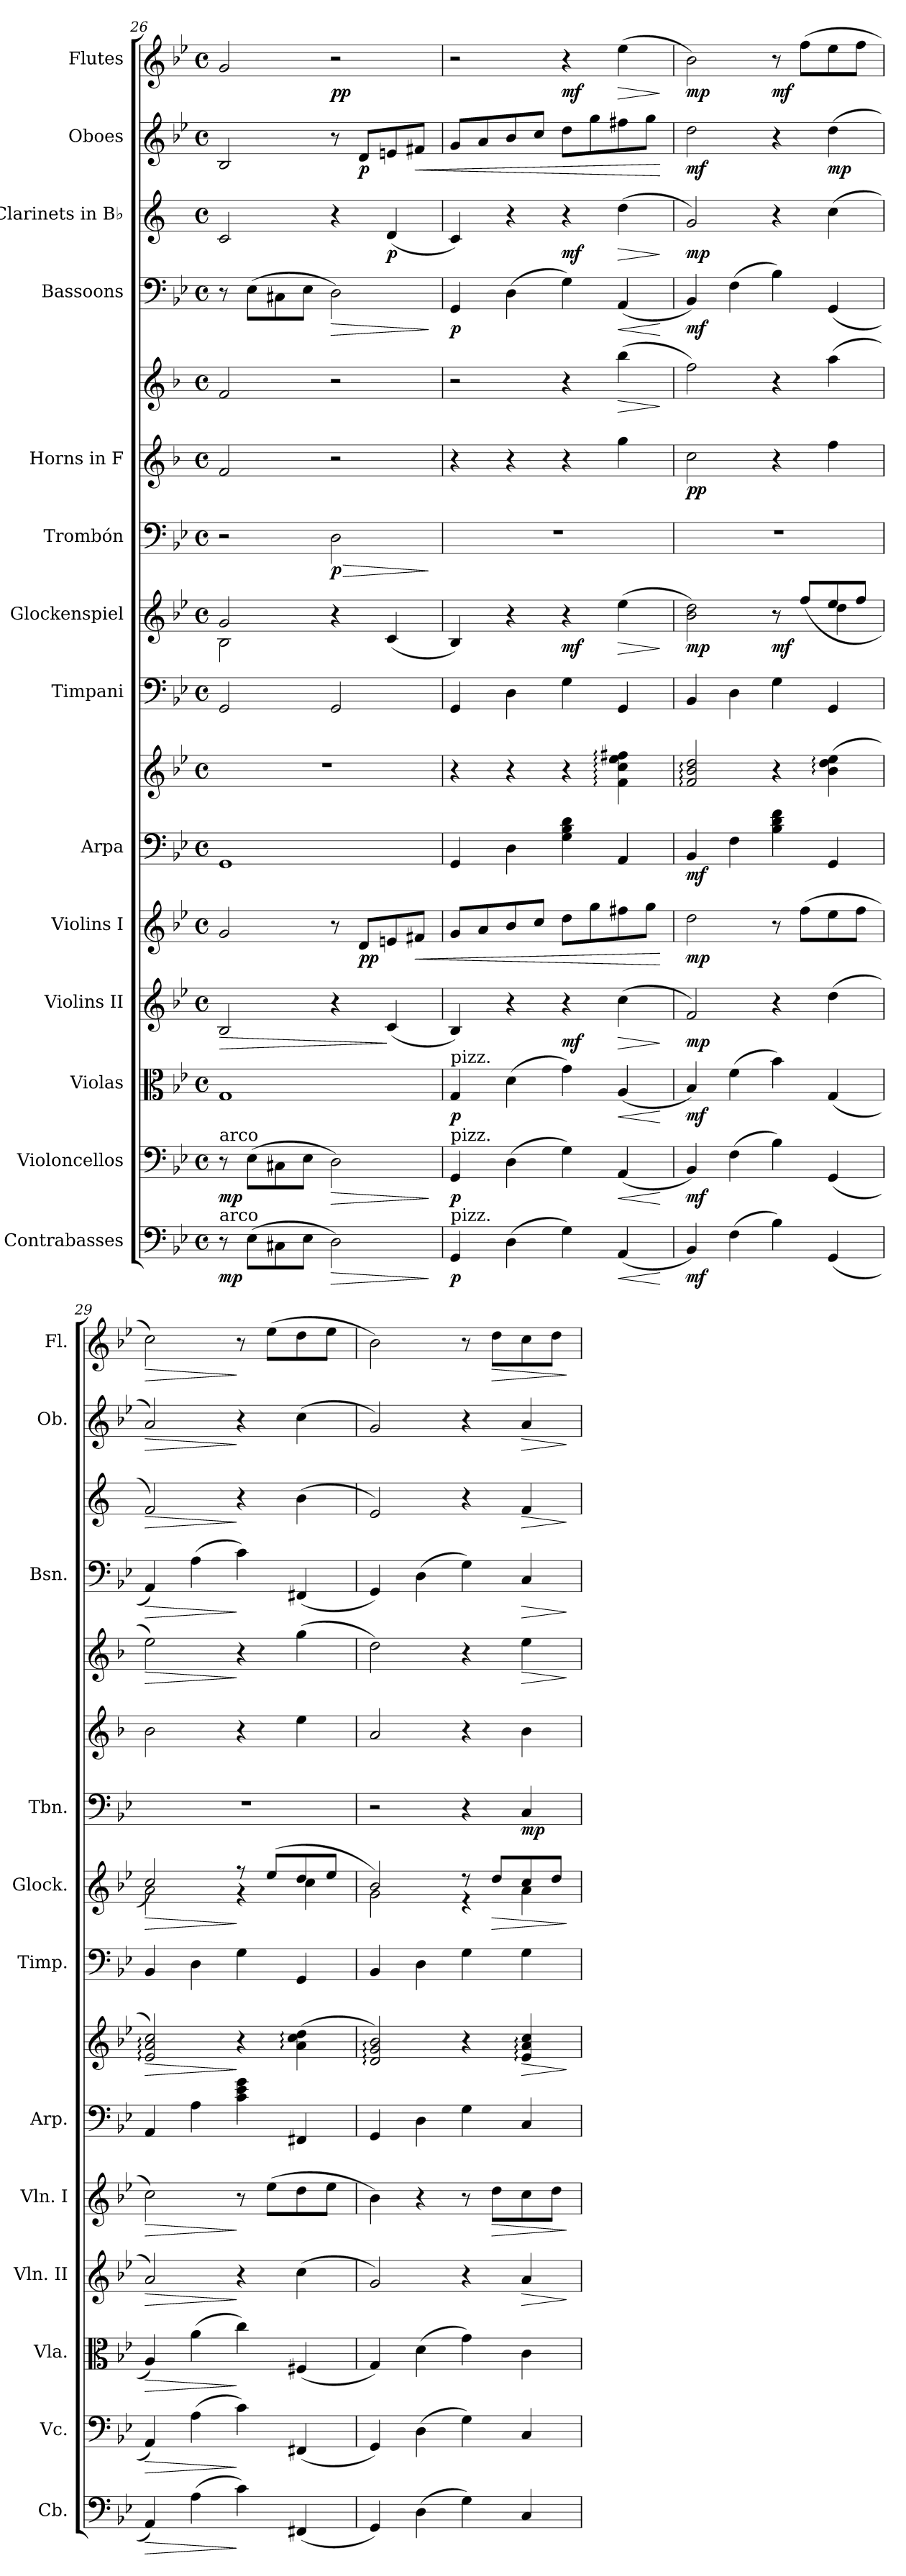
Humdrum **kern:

**kern	**dynam	**kern	**dynam	**kern	**dynam	**kern	**dynam	**kern	**dynam	**kern	**kern	**dynam	**kern	**kern	**dynam	**kern	**dynam	**kern	**kern	**dynam	**kern	**dynam	**kern	**dynam	**kern	**dynam	**kern	**dynam
*part14	*part14	*part13	*part13	*part12	*part12	*part11	*part11	*part10	*part10	*part9	*part9	*part9	*part8	*part7	*part7	*part6	*part6	*part5	*part5	*part5	*part4	*part4	*part3	*part3	*part2	*part2	*part1	*part1
*staff16	*staff16	*staff15	*staff15	*staff14	*staff14	*staff13	*staff13	*staff12	*staff12	*staff11	*staff10	*staff10/11	*staff9	*staff8	*staff8	*staff7	*staff7	*staff6	*staff5	*staff5/6	*staff4	*staff4	*staff3	*staff3	*staff2	*staff2	*staff1	*staff1
*I"Contrabasses	*	*I"Violoncellos	*	*I"Violas	*	*I"Violins II	*	*I"Violins I	*	*I"Arpa	*	*	*I"Timpani	*I"Glockenspiel	*	*I"Trombón	*	*I"Horns in F	*	*	*I"Bassoons	*	*I"Clarinets in B♭	*	*I"Oboes	*	*I"Flutes	*
*I'Cb.	*	*I'Vc.	*	*I'Vla.	*	*I'Vln. II	*	*I'Vln. I	*	*I'Arp.	*	*	*I'Timp.	*I'Glock.	*	*I'Tbn.	*	*	*	*	*I'Bsn.	*	*	*	*I'Ob.	*	*I'Fl.	*
*clefF4	*	*clefF4	*	*clefC3	*	*clefG2	*	*clefG2	*	*clefF4	*clefG2	*	*clefF4	*clefG2	*	*clefF4	*	*clefG2	*clefG2	*	*clefF4	*	*clefG2	*	*clefG2	*	*clefG2	*
*ITrd7c12	*	*	*	*	*	*	*	*	*	*	*	*	*	*ITrd-14c-24	*	*	*	*ITrd4c7	*ITrd4c7	*	*	*	*ITrd1c2	*	*	*	*	*
*k[b-e-]	*	*k[b-e-]	*	*k[b-e-]	*	*k[b-e-]	*	*k[b-e-]	*	*k[b-e-]	*k[b-e-]	*	*k[b-e-]	*k[b-e-]	*	*k[b-e-]	*	*k[b-e-]	*k[b-e-]	*	*k[b-e-]	*	*k[b-e-]	*	*k[b-e-]	*	*k[b-e-]	*
*M4/4	*	*M4/4	*	*M4/4	*	*M4/4	*	*M4/4	*	*M4/4	*M4/4	*	*M4/4	*M4/4	*	*M4/4	*	*M4/4	*M4/4	*	*M4/4	*	*M4/4	*	*M4/4	*	*M4/4	*
*met(c)	*	*met(c)	*	*met(c)	*	*met(c)	*	*met(c)	*	*met(c)	*met(c)	*	*met(c)	*met(c)	*	*met(c)	*	*met(c)	*met(c)	*	*met(c)	*	*met(c)	*	*met(c)	*	*met(c)	*
=26	=26	=26	=26	=26	=26	=26	=26	=26	=26	=26	=26	=26	=26	=26	=26	=26	=26	=26	=26	=26	=26	=26	=26	=26	=26	=26	=26	=26
!	!	!LO:TX:a:t=arco	!	!	!	!	!	!	!	!	!	!	!	!	!	!	!	!	!	!	!	!	!	!	!	!	!	!
!LO:TX:a:t=arco	!	!	!	!	!	!	!	!	!	!	!	!	!	!	!	!	!	!	!	!	!	!	!	!	!	!	!	!
!	!LO:DY:b	!	!LO:DY:b	!	!	!	!LO:HP:b	!	!	!	!	!	!	!	!	!	!	!	!	!	!	!	!	!	!	!	!	!
*	*	*	*	*	*	*	*	*	*	*	*	*	*	*^	*	*	*	*	*	*	*	*	*	*	*	*	*	*
8r	mp	8r	mp	1G	.	2B-/	>	2g/	.	1GG	1r	.	2GG/	2ggg/	2bb-\	.	2r	.	2B-/	2B-/	.	8r	.	2B-/	.	2B-/	.	2g/	.
(>8EE-\L	.	(>8E-\L	.	.	.	.	.	.	.	.	.	.	.	.	.	.	.	.	.	.	.	(>8E-\L	.	.	.	.	.	.	.
8CC#X\	.	8C#X\	.	.	.	.	.	.	.	.	.	.	.	.	.	.	.	.	.	.	.	8C#X\	.	.	.	.	.	.	.
8EE-\J	.	8E-\J	.	.	.	.	.	.	.	.	.	.	.	.	.	.	.	.	.	.	.	8E-\J	.	.	.	.	.	.	.
!	!LO:HP:b	!	!LO:HP:b	!	!	!	!	!	!	!	!	!	!	!	!	!	!	!LO:HP:b	!	!	!	!	!LO:HP:b	!	!	!	!	!	!
!	!	!	!	!	!	!	!	!	!	!	!	!	!	!	!	!	!	!LO:DY:n=1:b	!	!	!	!	!	!	!	!	!	!	!LO:DY:b
2DD\)	>	2D\)	>	.	.	4r	.	8r	.	.	.	.	2GG/	4r	2ryy	.	2D\	> p	2r	2r	.	2D\)	>	4r	.	8r	.	2r	pp
!	!	!	!	!	!	!	!	!	!LO:DY:b	!	!	!	!	!	!	!	!	!	!	!	!	!	!	!	!	!	!LO:DY:b	!	!
.	.	.	.	.	.	.	.	8d/L	pp	.	.	.	.	.	.	.	.	.	.	.	.	.	.	.	.	8d/L	p	.	.
!	!	!	!	!	!	!	!	!	!	!	!	!	!	!	!	!	!	!	!	!	!	!	!	!	!LO:DY:b	!	!	!	!
.	.	.	.	.	.	(<4c/	]	8en/	.	.	.	.	.	(<4ccc/	.	.	.	.	.	.	.	.	.	(<4c/	p	8en/	.	.	.
!	!	!	!	!	!	!	!	!	!LO:HP:b	!	!	!	!	!	!	!	!	!	!	!	!	!	!	!	!	!	!LO:HP:b	!	!
.	.	.	.	.	.	.	.	8f#X/J	<	.	.	.	.	.	.	.	.	.	.	.	.	.	.	.	.	8f#X/J	<	.	.
*	*	*	*	*	*	*	*	*	*	*	*	*	*	*v	*v	*	*	*	*	*	*	*	*	*	*	*	*	*	*
.	]	.	]	.	.	.	.	.	.	.	.	.	.	.	.	.	]	.	.	.	.	]	.	.	.	.	.	.
=27	=27	=27	=27	=27	=27	=27	=27	=27	=27	=27	=27	=27	=27	=27	=27	=27	=27	=27	=27	=27	=27	=27	=27	=27	=27	=27	=27	=27
!	!	!	!	!LO:TX:a:t=pizz.	!	!	!	!	!	!	!	!	!	!	!	!	!	!	!	!	!	!	!	!	!	!	!	!
!	!	!LO:TX:a:t=pizz.	!	!	!	!	!	!	!	!	!	!	!	!	!	!	!	!	!	!	!	!	!	!	!	!	!	!
!LO:TX:a:t=pizz.	!	!	!	!	!	!	!	!	!	!	!	!	!	!	!	!	!	!	!	!	!	!	!	!	!	!	!	!
!	!LO:DY:b	!	!LO:DY:b	!	!LO:DY:b	!	!	!	!	!	!	!	!	!	!	!	!	!	!	!	!	!LO:DY:b	!	!	!	!	!	!
4GGG/	p	4GG/	p	4G/	p	4B-/)	.	8g/L	.	4GG/	4r	.	4GG/	4bb-/)	.	1r	.	4r	2r	.	4GG/	p	4B-/)	.	8g/L	.	2r	.
.	.	.	.	.	.	.	.	8a/	.	.	.	.	.	.	.	.	.	.	.	.	.	.	.	.	8a/	.	.	.
(>4DD\	.	(>4D\	.	(>4d\	.	4r	.	8b-/	.	4D\	4r	.	4D\	4r	.	.	.	4r	.	]	(>4D\	.	4r	.	8b-/	.	.	.
.	.	.	.	.	.	.	.	8cc/J	.	.	.	.	.	.	.	.	.	.	.	.	.	.	.	.	8cc/J	.	.	.
!	!	!	!	!	!	!	!LO:DY:b	!	!	!	!	!	!	!	!LO:DY:b	!	!	!	!	!LO:DY:b=2	!	!	!	!	!	!	!	!
!	!	!	!	!	!	!	!	!	!	!	!	!	!	!	!	!	!	!	!	!LO:DY:n=1:b	!	!	!	!LO:DY:b	!	!	!	!LO:DY:b
4GG\)	.	4G\)	.	4g\)	.	4r	mf	8dd\L	.	4G\ 4B-\ 4d\	4r	.	4G\	4r	mf	.	.	4r	4r	mp mp	4G\)	.	4r	mf	8dd\L	.	4r	mf
.	.	.	.	.	.	.	.	8gg\	.	.	.	.	.	.	.	.	.	.	.	.	.	.	.	.	8gg\	.	.	.
!	!LO:HP:b	!	!LO:HP:b	!	!LO:HP:b	!	!LO:HP:b	!	!	!	!	!	!	!	!LO:HP:b	!	!	!	!	!	!	!	!	!	!	!	!	!
!	!	!	!	!	!	!	!	!	!	!	!	!	!	!	!LO:HP:n=1:b	!	!	!	!	!LO:HP:b	!	!	!	!	!	!	!	!
!	!	!	!	!	!	!	!	!	!	!	!	!	!	!	!	!	!	!	!	!LO:HP:n=1:b	!	!LO:HP:b	!	!LO:HP:b	!	!	!	!LO:HP:b
!	!	!	!	!	!	!	!	!	!	!	!	!	!	!	!	!	!	!	!	!	!	!	!	!	!	!	!	!LO:HP:n=1:b
(<4AAA/	<	(<4AA/	<	(<4A/	<	(>4cc\	>	8ff#X\	.	4AA/	4f\: 4cc\: 4ee-\: 4ff#X\:	.	4GG/	(>4eeee-\	> >	.	.	4cc\	(>4ee-\	> >	(<4AA/	<	(>4cc\	>	8ff#X\	.	(>4ee-\	> >
.	.	.	.	.	.	.	.	8gg\J	.	.	.	.	.	.	.	.	.	.	.	.	.	.	.	.	8gg\J	.	.	.
.	[	.	[	.	[	.	]	.	[	.	.	.	.	.	]	.	.	.	.	]	.	[	.	]	.	[	.	]
!!LO:PB:g=z
=28	=28	=28	=28	=28	=28	=28	=28	=28	=28	=28	=28	=28	=28	=28	=28	=28	=28	=28	=28	=28	=28	=28	=28	=28	=28	=28	=28	=28
*	*	*	*	*	*	*	*	*	*	*	*	*	*	*^	*	*	*	*	*	*	*	*	*	*	*	*	*	*
!	!LO:DY:b	!	!LO:DY:b	!	!LO:DY:b	!	!LO:DY:b	!	!LO:DY:b	!	!	!LO:DY:b=2	!	!	!	!LO:DY:b	!	!	!	!	!LO:DY:b=2	!	!	!	!	!	!	!	!
!	!	!	!	!	!	!	!	!	!	!	!	!	!	!	!	!	!	!	!	!	!LO:DY:n=1:b	!	!LO:DY:b	!	!LO:DY:b	!	!LO:DY:b	!	!LO:DY:b
4BBB-/)	mf	4BB-/)	mf	4B-/)	mf	2f/)	mp	2dd\	mp	4BB-/	2f/: 2b-/: 2dd/:	mf	4BB-/	2bbb-\ 2dddd\)	2.ryy	mp	1r	.	2f\	2b-\)	p p	4BB-/)	mf	2f/)	mp	2dd\	mf	2b-\)	mp
(>4FF\	.	(>4F\	.	(>4f\	.	.	.	.	.	4F\	.	.	4D\	.	.	.	.	.	.	.	.	(>4F\	.	.	.	.	.	.	.
!	!	!	!	!	!	!	!	!	!	!	!	!	!	!	!	!LO:DY:n=1:b	!	!	!	!	!	!	!	!	!	!	!	!	!LO:DY:n=1:b
4BB-\)	.	4B-\)	.	4b-\)	.	4r	.	8r	.	4B-\ 4d\ 4f\	4r	.	4G\	8r	.	] mf	.	.	4r	4r	.	4B-\)	.	4r	.	4r	.	8r	] mf
.	.	.	.	.	.	.	.	(>8ff\L	.	.	.	.	.	(>8ffff/L	.	.	.	.	.	.	.	.	.	.	.	.	.	(>8ff\L	.
!	!	!	!	!	!	!	!	!	!	!	!	!	!	!	!	!	!	!	!	!	!	!	!	!	!	!	!LO:DY:b	!	!
(<4GGG/	.	(<4GG/	.	(<4G/	.	(>4dd\	.	8ee-\	.	4GG/	(>4b-\: 4dd\: 4ee-\:	.	4GG/	8eeee-/	4dddd\	.	.	.	4b-\	(>4dd\	.	(<4GG/	.	(>4b-\	.	(>4dd\	mp	8ee-\	.
.	.	.	.	.	.	.	.	8ff\J	.	.	.	.	.	8ffff/J	.	.	.	.	.	.	.	.	.	.	.	.	.	8ff\J	.
=29	=29	=29	=29	=29	=29	=29	=29	=29	=29	=29	=29	=29	=29	=29	=29	=29	=29	=29	=29	=29	=29	=29	=29	=29	=29	=29	=29	=29	=29
!	!LO:HP:b	!	!LO:HP:b	!	!LO:HP:b	!	!LO:HP:b	!	!LO:HP:b	!	!	!LO:HP:b	!	!	!	!LO:HP:b	!	!	!	!	!LO:HP:b	!	!LO:HP:b	!	!LO:HP:b	!	!LO:HP:b	!	!LO:HP:b
4AAA/)	>	4AA/)	>	4A/)	>	2a/)	>	2cc\)	>	4AA/	2e-/: 2a/: 2cc/:)	>	4BB-/	2cccc/)	2aaa\	>	1r	.	2e-\	2a\)	>	4AA/)	>	2e-/)	>	2a/)	>	2cc\)	>
(>4AA\	.	(>4A\	.	(>4a\	.	.	.	.	.	4A\	.	.	4D\	.	.	.	.	.	.	.	.	(>4A\	.	.	.	.	.	.	.
!	!	!	!	!	!	!	!	!	!	!	!	!	!	!	!	!LO:DY:n=1:b	!	!	!	!	!	!	!	!	!	!	!	!	!
!	!	!	!	!	!	!	!	!	!	!	!	!	!	!	!	!LO:DY:n=2:b	!	!	!	!	!	!	!	!	!	!	!	!	!
4C\)	]	4c\)	]	4cc\)	]	4r	]	8r	]	4c\ 4e-\ 4g\	4r	]	4G\	8r	4r	] mp mp	.	.	4r	4r	]	4c\)	]	4r	]	4r	]	8r	]
.	.	.	.	.	.	.	.	(>8ee-\L	.	.	.	.	.	(>8eeee-/L	.	.	.	.	.	.	.	.	.	.	.	.	.	(>8ee-\L	.
(<4FFF#X/	.	(<4FF#X/	.	(<4F#X/	.	(>4cc\	.	8dd\	.	4FF#X/	(>4a\: 4cc\: 4dd\:	.	4GG/	8dddd/	4cccc\	.	.	.	4a\	(>4cc\	.	(<4FF#X/	.	(>4a\	.	(>4cc\	.	8dd\	.
.	.	.	.	.	.	.	.	8ee-\J	.	.	.	.	.	8eeee-/J	.	.	.	.	.	.	.	.	.	.	.	.	.	8ee-\J	.
=30	=30	=30	=30	=30	=30	=30	=30	=30	=30	=30	=30	=30	=30	=30	=30	=30	=30	=30	=30	=30	=30	=30	=30	=30	=30	=30	=30	=30	=30
4GGG/)	.	4GG/)	.	4G/)	.	2g/)	.	4b-\)	.	4GG/	2d/: 2g/: 2b-/:)	.	4BB-/	2bbb-/)	2ggg\	.	2r	.	2d/	2g\)	.	4GG/)	.	2d/)	.	2g/)	.	2b-\)	.
(>4DD\	.	(>4D\	.	(>4d\	.	.	.	4r	.	4D\	.	.	4D\	.	.	.	.	.	.	.	.	(>4D\	.	.	.	.	.	.	.
4GG\)	.	4G\)	.	4g\)	.	4r	.	8r	.	4G\	4r	.	4G\	8r	4r	.	4r	.	4r	4r	.	4G\)	.	4r	.	4r	.	8r	.
!	!	!	!	!	!	!	!	!	!LO:HP:b	!	!	!	!	!	!	!LO:HP:b	!	!	!	!	!	!	!	!	!	!	!	!	!LO:HP:b
.	.	.	.	.	.	.	.	8dd\L	>	.	.	.	.	8dddd/L	.	>	.	.	.	.	.	.	.	.	.	.	.	8dd\L	>
!	!	!	!	!	!	!	!LO:HP:b	!	!	!	!	!LO:HP:b	!	!	!	!	!	!LO:DY:b	!	!	!LO:HP:b	!	!LO:HP:b	!	!LO:HP:b	!	!LO:HP:b	!	!
4CC/	.	4C/	.	4c\	.	4a/	>	8cc\	.	4C/	4e-/: 4a/: 4cc/:	>	4G\	8cccc/	4aaa\	.	4C/	mp	4e-\	4a\	>	4C/	>	4e-/	>	4a/	>	8cc\	.
.	.	.	.	.	.	.	.	8dd\J	.	.	.	.	.	8dddd/J	.	.	.	.	.	.	.	.	.	.	.	.	.	8dd\J	.
*	*	*	*	*	*	*	*	*	*	*	*	*	*	*v	*v	*	*	*	*	*	*	*	*	*	*	*	*	*	*
.	.	.	.	.	.	.	]	.	]	.	.	]	.	.	]	.	.	.	.	]	.	]	.	]	.	]	.	]
=	=	=	=	=	=	=	=	=	=	=	=	=	=	=	=	=	=	=	=	=	=	=	=	=	=	=	=	=
*-	*-	*-	*-	*-	*-	*-	*-	*-	*-	*-	*-	*-	*-	*-	*-	*-	*-	*-	*-	*-	*-	*-	*-	*-	*-	*-	*-	*-
